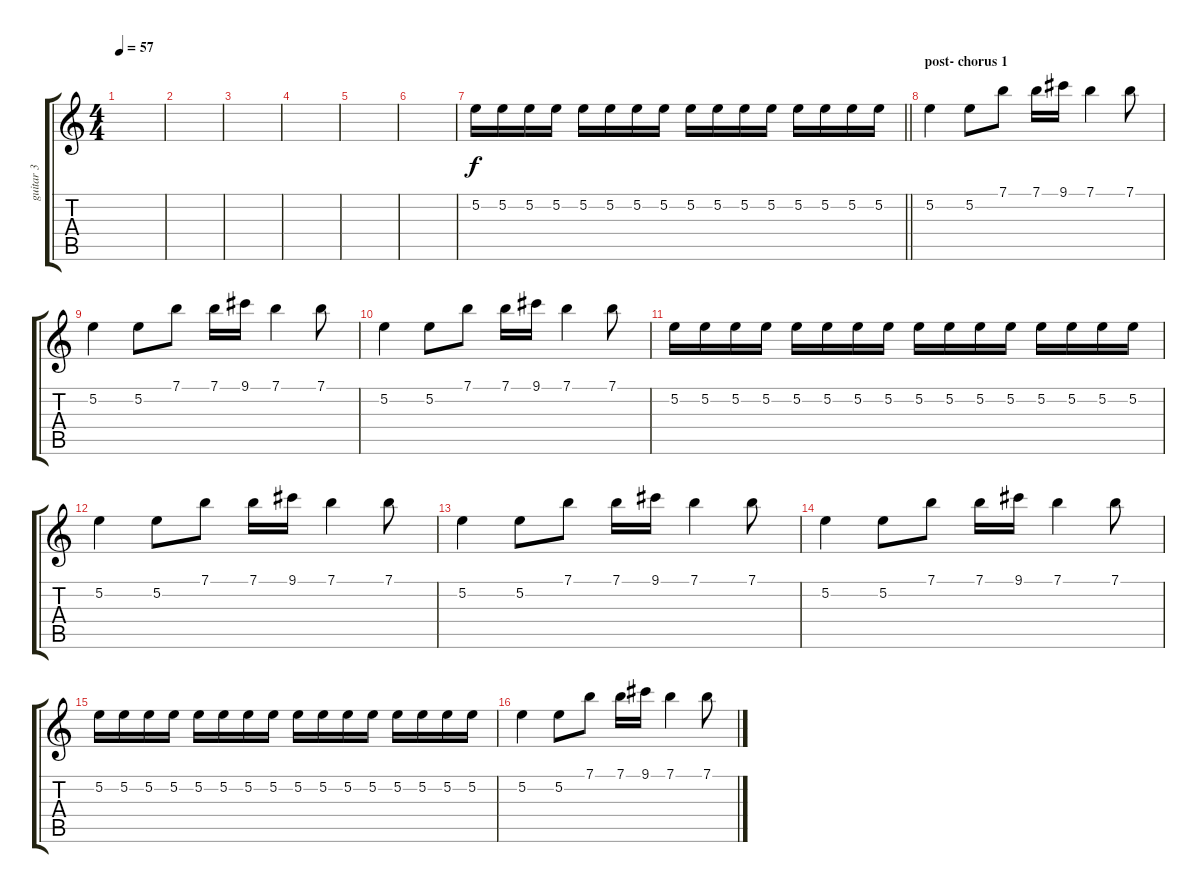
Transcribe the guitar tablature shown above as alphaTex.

\track ("guitar 3" "guitar 3") {instrument electricguitarjazz}
\staff {score tabs}
\tuning (E4 B3 G3 D3 A2 E2) {hide}
\ts (4 4)
\tempo 57
\clef g2
\ks c
|
|
|
|
|
|
\barLineRight lightlight
5.2.16{volume 9} 5.2.16 5.2.16 5.2.16 5.2.16 5.2.16 5.2.16 5.2.16 5.2.16 5.2.16 5.2.16 5.2.16 5.2.16 5.2.16 5.2.16 5.2.16 |
\section ("" "post- chorus 1")
5.2.4 5.2.8 7.1.8 7.1.16 9.1.16 7.1.4 7.1.8 |
5.2.4 5.2.8 7.1.8 7.1.16 9.1.16 7.1.4 7.1.8 |
5.2.4 5.2.8 7.1.8 7.1.16 9.1.16 7.1.4 7.1.8 |
5.2.16 5.2.16 5.2.16 5.2.16 5.2.16 5.2.16 5.2.16 5.2.16 5.2.16 5.2.16 5.2.16 5.2.16 5.2.16 5.2.16 5.2.16 5.2.16 |
5.2.4 5.2.8 7.1.8 7.1.16 9.1.16 7.1.4 7.1.8 |
5.2.4 5.2.8 7.1.8 7.1.16 9.1.16 7.1.4 7.1.8 |
5.2.4 5.2.8 7.1.8 7.1.16 9.1.16 7.1.4 7.1.8 |
5.2.16 5.2.16 5.2.16 5.2.16 5.2.16 5.2.16 5.2.16 5.2.16 5.2.16 5.2.16 5.2.16 5.2.16 5.2.16 5.2.16 5.2.16 5.2.16 |
5.2.4 5.2.8 7.1.8 7.1.16 9.1.16 7.1.4 7.1.8
